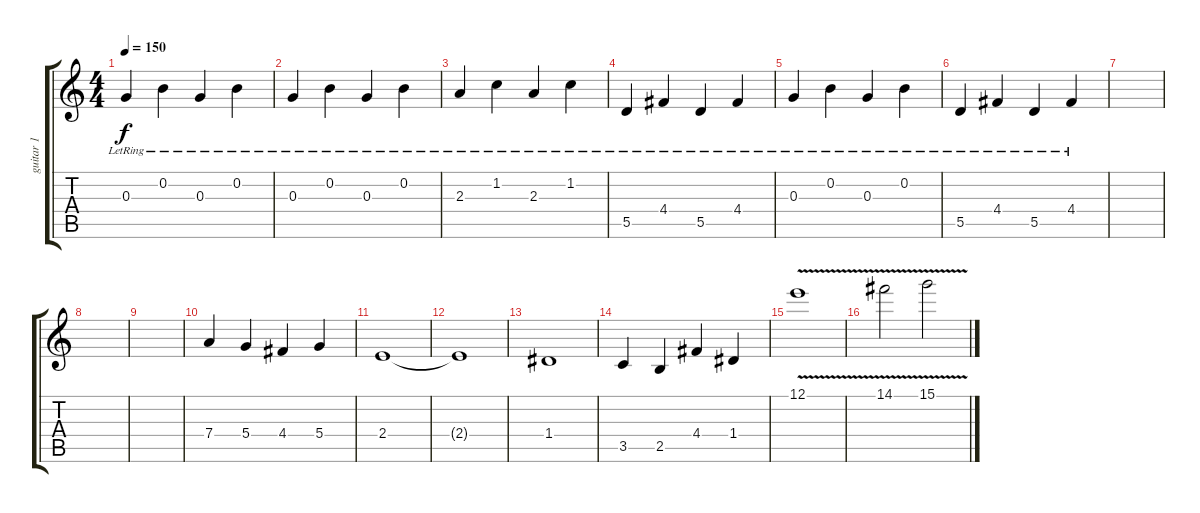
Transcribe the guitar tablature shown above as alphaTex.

\track ("guitar 1" "guitar 1") {instrument electricguitarclean}
\staff {score tabs}
\tuning (E4 B3 G3 D3 A2 E2) {hide}
\ts (4 4)
\tempo 150
\clef g2
\ks c
0.3{lr}.4{dy f} 0.2{lr}.4 0.3{lr}.4 0.2{lr}.4 |
0.3{lr}.4 0.2{lr}.4 0.3{lr}.4 0.2{lr}.4 |
2.3{lr}.4 1.2{lr}.4 2.3{lr}.4 1.2{lr}.4 |
5.5{lr}.4 4.4{lr}.4 5.5{lr}.4 4.4{lr}.4 |
0.3{lr}.4 0.2{lr}.4 0.3{lr}.4 0.2{lr}.4 |
5.5{lr}.4 4.4{lr}.4 5.5{lr}.4 4.4{lr}.4 |
|
|
|
7.4.4{volume 12 instrument overdrivenguitar} 5.4.4 4.4.4 5.4.4 |
2.4.1 |
2.4{t}.1 |
1.4.1 |
3.5.4 2.5.4 4.4.4 1.4.4 |
12.1{v}.1 |
14.1{v}.2 15.1{v}.2
